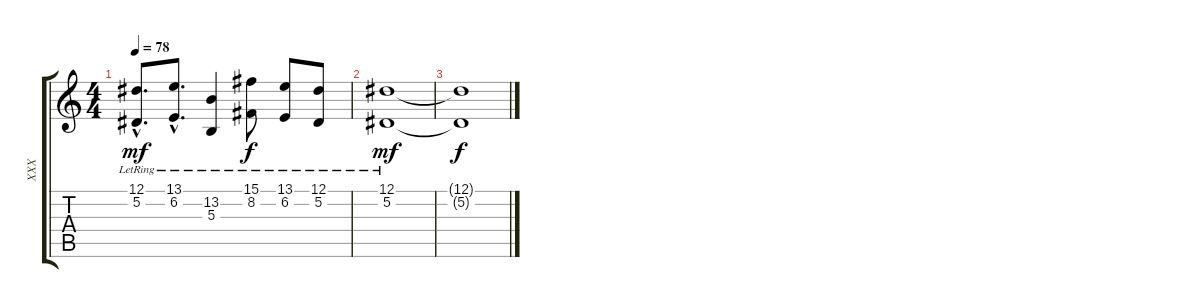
\track ("XXX" "XXX") {instrument pad8sweep}
\staff {score tabs}
\tuning (Eb4 Bb3 Gb3 Db3 Ab2 Eb2) {hide}
\ts (4 4)
\tempo 78
\clef g2
\ks c
(12.1{hac lr} 5.2{hac lr}).8{d dy mf} (13.1{hac lr} 6.2{hac lr}).8{d} (13.2{lr} 5.3{lr}).4 (15.1 8.2{lr}).8{dy f} (13.1 6.2{lr}).8 (12.1 5.2{lr}).8 |
(12.1{lr} 5.2{lr}).1{dy mf volume 0} |
(12.1{t} 5.2{t}).1{dy f}
